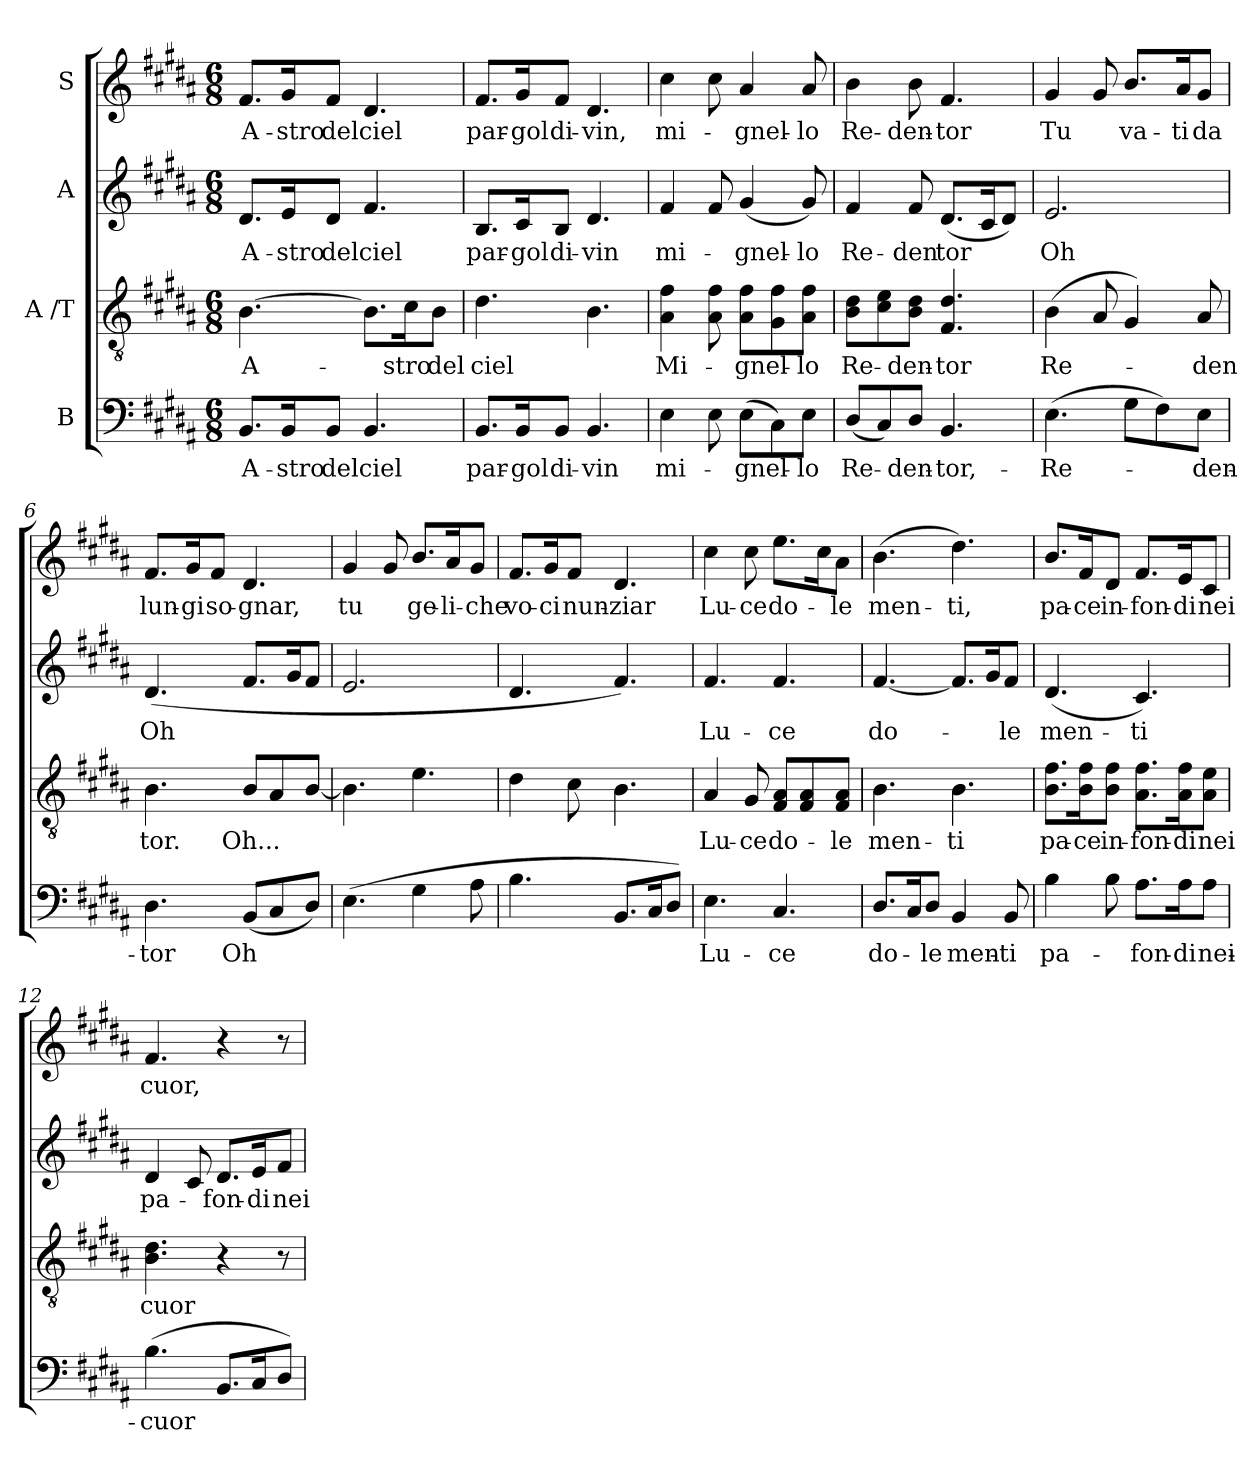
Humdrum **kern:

**kern	**text	**kern	**text	**kern	**text	**kern	**text
*part4	*part4	*part3	*part3	*part2	*part2	*part1	*part1
*staff4	*staff4	*staff3	*staff3	*staff2	*staff2	*staff1	*staff1
*I"B	*	*I"A /T	*	*I"A	*	*I"S	*
*clefF4	*	*clefGv2	*	*clefG2	*	*clefG2	*
*k[f#c#g#d#a#]	*	*k[f#c#g#d#a#]	*	*k[f#c#g#d#a#]	*	*k[f#c#g#d#a#]	*
*B:	*	*B:	*	*B:	*	*B:	*
*M6/8	*	*M6/8	*	*M6/8	*	*M6/8	*
=1	=1	=1	=1	=1	=1	=1	=1
!	!LO:LY:b	!	!LO:LY:b	!	!LO:LY:b	!	!LO:LY:b
8.BB/L	A-	[4.B\	A-	8.d#/L	A-	8.f#/L	A-
!	!LO:LY:b	!	!	!	!LO:LY:b	!	!LO:LY:b
16BB/k	-stro	.	.	16e/k	-stro	16g#/k	-stro
!	!LO:LY:b	!	!	!	!LO:LY:b	!	!LO:LY:b
8BB/J	del	.	.	8d#/J	del	8f#/J	del
!	!LO:LY:b	!	!	!	!LO:LY:b	!	!LO:LY:b
4.BB/	ciel	8.B\L]	.	4.f#/	ciel	4.d#/	ciel
!	!	!	!LO:LY:b	!	!	!	!
.	.	16c#\k	-stro	.	.	.	.
!	!	!	!LO:LY:b	!	!	!	!
.	.	8B\J	del	.	.	.	.
=2	=2	=2	=2	=2	=2	=2	=2
!	!LO:LY:b	!	!LO:LY:b	!	!LO:LY:b	!	!LO:LY:b
8.BB/L	par-	4.d#\	ciel	8.B/L	par-	8.f#/L	par-
!	!LO:LY:b	!	!	!	!LO:LY:b	!	!LO:LY:b
16BB/k	-gol	.	.	16c#/k	-gol	16g#/k	-gol
!	!LO:LY:b	!	!	!	!LO:LY:b	!	!LO:LY:b
8BB/J	di-	.	.	8B/J	di-	8f#/J	di-
!	!LO:LY:b	!	!	!	!LO:LY:b	!	!LO:LY:b
4.BB/	-vin	4.B\	.	4.d#/	-vin	4.d#/	-vin,
=3	=3	=3	=3	=3	=3	=3	=3
!	!LO:LY:b	!	!LO:LY:b	!	!LO:LY:b	!	!LO:LY:b
4E\	mi-	4A#\ 4f#\	Mi-	4f#/	mi-	4cc#\	mi-
8E\	.	8A#\ 8f#\	.	8f#/	.	8cc#\	.
!	!LO:LY:b	!	!LO:LY:b	!	!LO:LY:b	!	!LO:LY:b
(>8E\L	-gnel-	8A#\ 8f#\L	-gnel-	(<4g#/	-gnel-	4a#/	-gnel-
8C#\)	.	8G#\ 8f#\	.	.	.	.	.
!	!LO:LY:b	!	!LO:LY:b	!	!LO:LY:b	!	!LO:LY:b
8E\J	-lo	8A#\ 8f#\J	-lo	8g#/)	-lo	8a#/	-lo
=4	=4	=4	=4	=4	=4	=4	=4
!	!LO:LY:b	!	!LO:LY:b	!	!LO:LY:b	!	!LO:LY:b
(<8D#/L	Re-	8B\ 8d#\L	Re-	4f#/	Re-	4b\	Re-
8C#/)	.	8c#\ 8e\	.	.	.	.	.
!	!LO:LY:b	!	!LO:LY:b	!	!LO:LY:b	!	!LO:LY:b
8D#/J	-den-	8B\ 8d#\J	-den-	8f#/	-den	8b\	-den-
!	!LO:LY:b	!	!LO:LY:b	!	!LO:LY:b	!	!LO:LY:b
4.BB/	-tor,-	4.F#/ 4.d#/	-tor	(<8.d#/L	tor	4.f#/	-tor
.	.	.	.	16c#/k	.	.	.
.	.	.	.	8d#/J)	.	.	.
=5	=5	=5	=5	=5	=5	=5	=5
!	!LO:LY:b	!	!LO:LY:b	!	!LO:LY:b	!	!LO:LY:b
(>4.E\	-Re-	(>4B\	Re-	2.e/	Oh	4g#/	Tu
.	.	8A#/	.	.	.	8g#/	.
!	!	!	!	!	!	!	!LO:LY:b
8G#\L	.	4G#/)	.	.	.	8.b/L	va-
8F#\)	.	.	.	.	.	.	.
!	!	!	!	!	!	!	!LO:LY:b
.	.	.	.	.	.	16a#/k	-ti
!	!LO:LY:b	!	!LO:LY:b	!	!	!	!LO:LY:b
8E\J	-den-	8A#/	-den	.	.	8g#/J	da
!!LO:LB:g=z
=6	=6	=6	=6	=6	=6	=6	=6
!	!LO:LY:b	!	!LO:LY:b	!	!LO:LY:b	!	!LO:LY:b
4.D#\	-tor	4.B\	tor.	(<4.d#/	Oh	8.f#/L	lun-
!	!	!	!	!	!	!	!LO:LY:b
.	.	.	.	.	.	16g#/k	-gi
!	!	!	!	!	!	!	!LO:LY:b
.	.	.	.	.	.	8f#/J	so-
!	!LO:LY:b	!	!LO:LY:b	!	!	!	!LO:LY:b
(<8BB/L	Oh	8B/L	Oh...	8.f#/L	.	4.d#/	-gnar,
8C#/	.	8A#/	.	.	.	.	.
.	.	.	.	16g#/k	.	.	.
8D#/J)	.	[8B/J	.	8f#/J	.	.	.
=7	=7	=7	=7	=7	=7	=7	=7
!	!	!	!	!	!	!	!LO:LY:b
(>4.E\	.	4.B\]	.	2.e/	.	4g#/	tu
.	.	.	.	.	.	8g#/	.
!	!	!	!	!	!	!	!LO:LY:b
4G#\	.	4.e\	.	.	.	8.b/L	ge-
!	!	!	!	!	!	!	!LO:LY:b
.	.	.	.	.	.	16a#/k	-li-
!	!	!	!	!	!	!	!LO:LY:b
8A#\	.	.	.	.	.	8g#/J	-che
=8	=8	=8	=8	=8	=8	=8	=8
!	!	!	!	!	!	!	!LO:LY:b
4.B\	.	4d#\	.	4.d#/	.	8.f#/L	vo-
!	!	!	!	!	!	!	!LO:LY:b
.	.	.	.	.	.	16g#/k	-ci
!	!	!	!	!	!	!	!LO:LY:b
.	.	8c#\	.	.	.	8f#/J	nun-
!	!	!	!	!	!	!	!LO:LY:b
8.BB/L	.	4.B\	.	4.f#/)	.	4.d#/	-ziar
16C#/k	.	.	.	.	.	.	.
8D#/J)	.	.	.	.	.	.	.
=9	=9	=9	=9	=9	=9	=9	=9
!	!LO:LY:b	!	!LO:LY:b	!	!LO:LY:b	!	!LO:LY:b
4.E\	Lu-	4A#/	Lu-	4.f#/	Lu-	4cc#\	Lu-
!	!	!	!LO:LY:b	!	!	!	!LO:LY:b
.	.	8G#/	-ce	.	.	8cc#\	-ce
!	!LO:LY:b	!	!LO:LY:b	!	!LO:LY:b	!	!LO:LY:b
4.C#/	-ce	8F#/ 8A#/L	do-	4.f#/	-ce	8.ee\L	do-
.	.	8F#/ 8A#/	.	.	.	.	.
.	.	.	.	.	.	16cc#\k	.
!	!	!	!LO:LY:b	!	!	!	!LO:LY:b
.	.	8F#/ 8A#/J	-le	.	.	8a#\J	-le
=10	=10	=10	=10	=10	=10	=10	=10
!	!LO:LY:b	!	!LO:LY:b	!	!LO:LY:b	!	!LO:LY:b
8.D#/L	do-	4.B\	men-	[4.f#/	do-	(>4.b\	men-
16C#/k	.	.	.	.	.	.	.
!	!LO:LY:b	!	!	!	!	!	!
8D#/J	-le	.	.	.	.	.	.
!	!LO:LY:b	!	!LO:LY:b	!	!	!	!LO:LY:b
4BB/	men-	4.B\	-ti	8.f#/L]	.	4.dd#\)	-ti,
.	.	.	.	16g#/k	.	.	.
!	!LO:LY:b	!	!	!	!LO:LY:b	!	!
8BB/	-ti	.	.	8f#/J	-le	.	.
!!LO:PB:g=z
=11	=11	=11	=11	=11	=11	=11	=11
!	!LO:LY:b	!	!LO:LY:b	!	!LO:LY:b	!	!LO:LY:b
4B\	pa-	8.B\ 8.f#\L	pa-	(<4.d#/	men-	8.b/L	pa-
!	!	!	!LO:LY:b	!	!	!	!LO:LY:b
.	.	16B\ 16f#\k	-ce	.	.	16f#/k	-ce
!	!	!	!LO:LY:b	!	!	!	!LO:LY:b
8B\	.	8B\ 8f#\J	in-	.	.	8d#/J	in-
!	!LO:LY:b	!	!LO:LY:b	!	!LO:LY:b	!	!LO:LY:b
8.A#\L	-fon-	8.A#\ 8.f#\L	-fon-	4.c#/)	-ti	8.f#/L	-fon-
!	!LO:LY:b	!	!LO:LY:b	!	!	!	!LO:LY:b
16A#\k	-di	16A#\ 16f#\k	-di	.	.	16e/k	-di
!	!LO:LY:b	!	!LO:LY:b	!	!	!	!LO:LY:b
8A#\J	nei-	8A#\ 8e\J	nei	.	.	8c#/J	nei
=12	=12	=12	=12	=12	=12	=12	=12
!	!LO:LY:b	!	!LO:LY:b	!	!LO:LY:b	!	!LO:LY:b
(>4.B\	-cuor	4.B\ 4.d#\	cuor	4d#/	pa-	4.f#/	cuor,
.	.	.	.	8c#/	.	.	.
!	!	!	!	!	!LO:LY:b	!	!
8.BB/L	.	4r	.	8.d#/L	-fon-	4r	.
!	!	!	!	!	!LO:LY:b	!	!
16C#/k	.	.	.	16e/k	-di	.	.
!	!	!	!	!	!LO:LY:b	!	!
8D#/J)	.	8r	.	8f#/J	nei	8r	.
=	=	=	=	=	=	=	=
*-	*-	*-	*-	*-	*-	*-	*-
